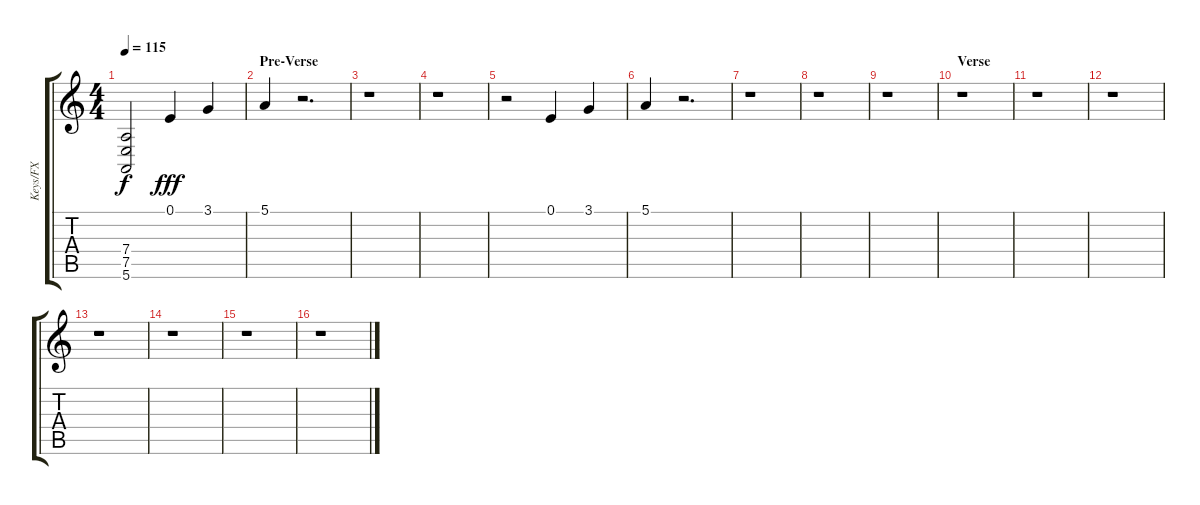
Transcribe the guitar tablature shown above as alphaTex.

\track ("Keys/FX" "Keys/FX") {instrument celesta}
\staff {score tabs}
\tuning (E4 B3 G3 D3 A2 E2) {hide}
\ts (4 4)
\tempo 115
\clef g2
\ks c
(7.4 7.5 5.6).2{dy f} 0.1.4{dy fff instrument celesta} 3.1.4 |
\section ("" "Pre-Verse")
5.1.4 r.2{d} |
r.1 |
r.1 |
r.2 0.1.4 3.1.4 |
5.1.4 r.2{d} |
r.1 |
r.1 |
r.1 |
\section ("" "Verse")
r.1 |
r.1 |
r.1 |
r.1 |
r.1 |
r.1 |
r.1
